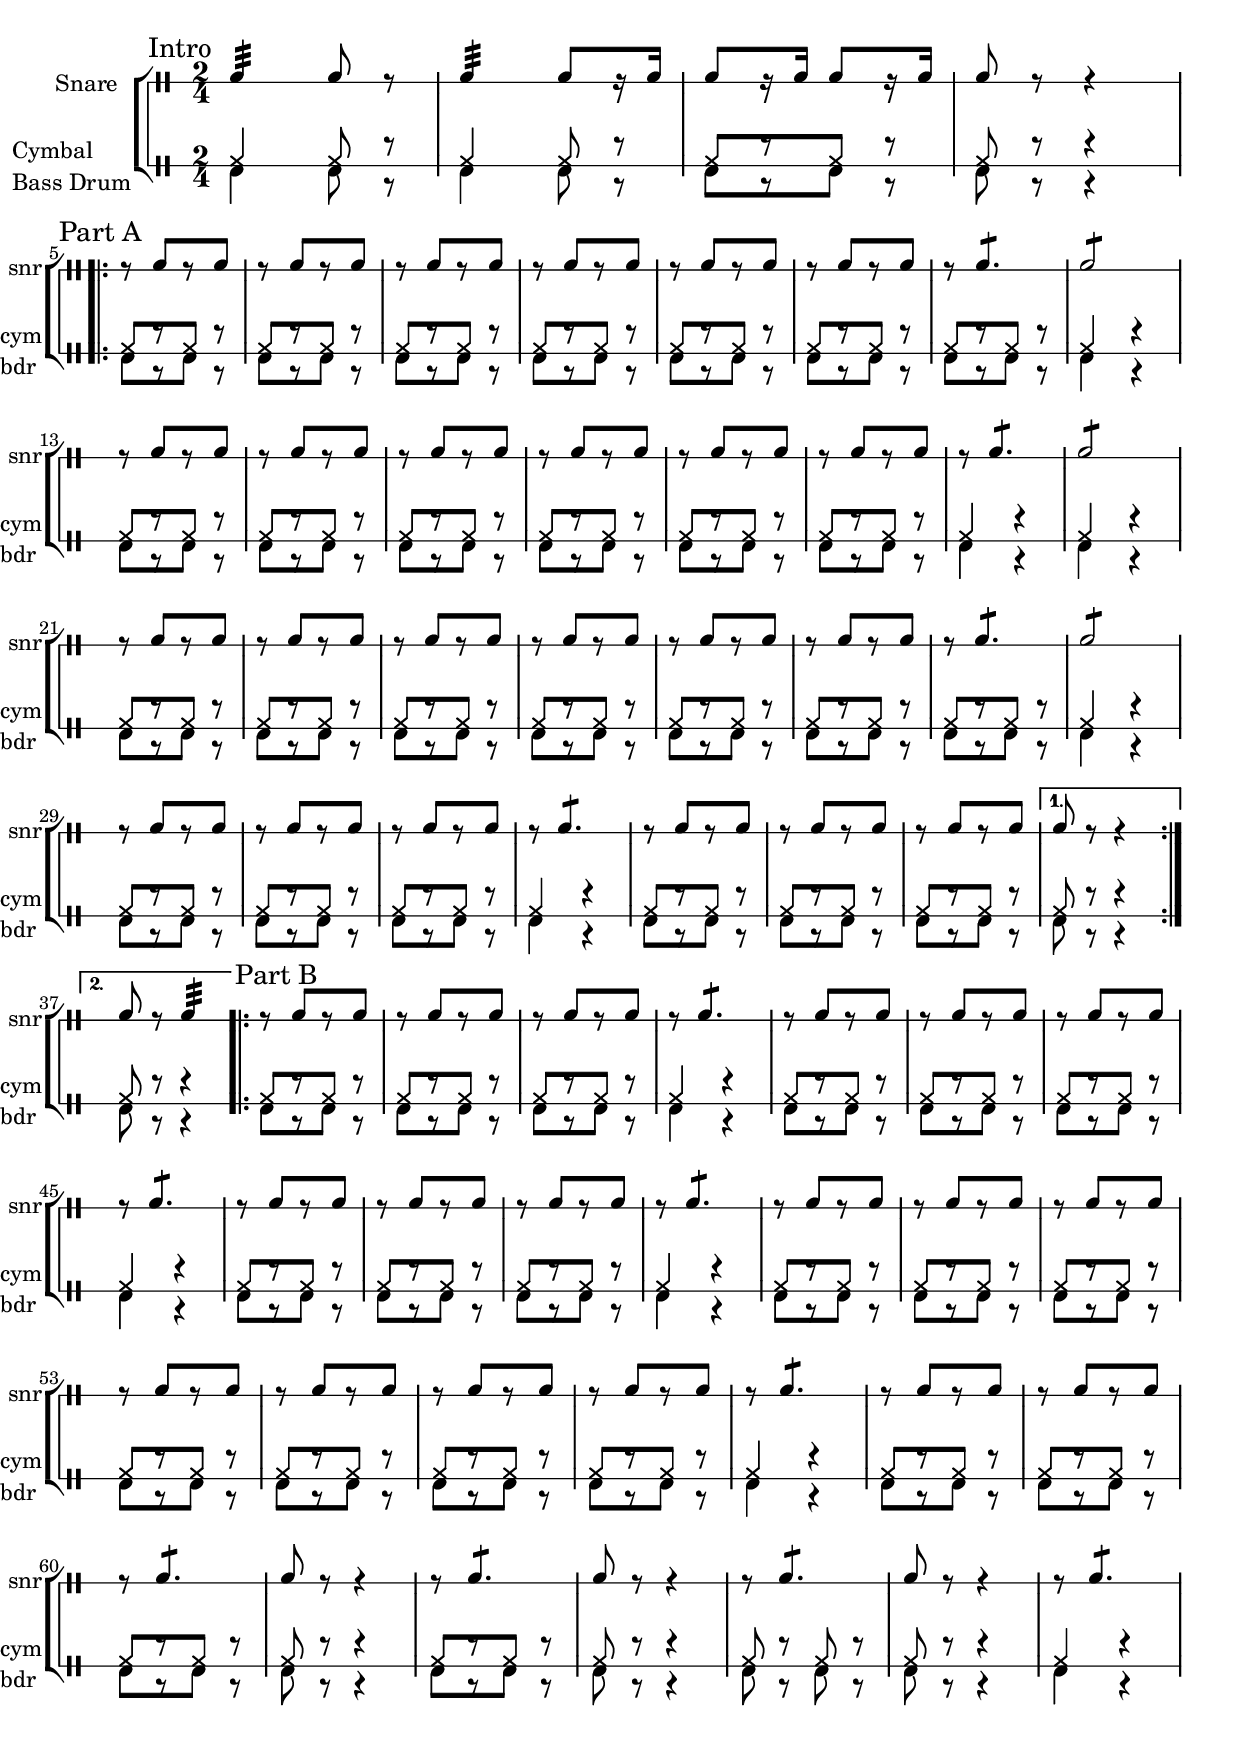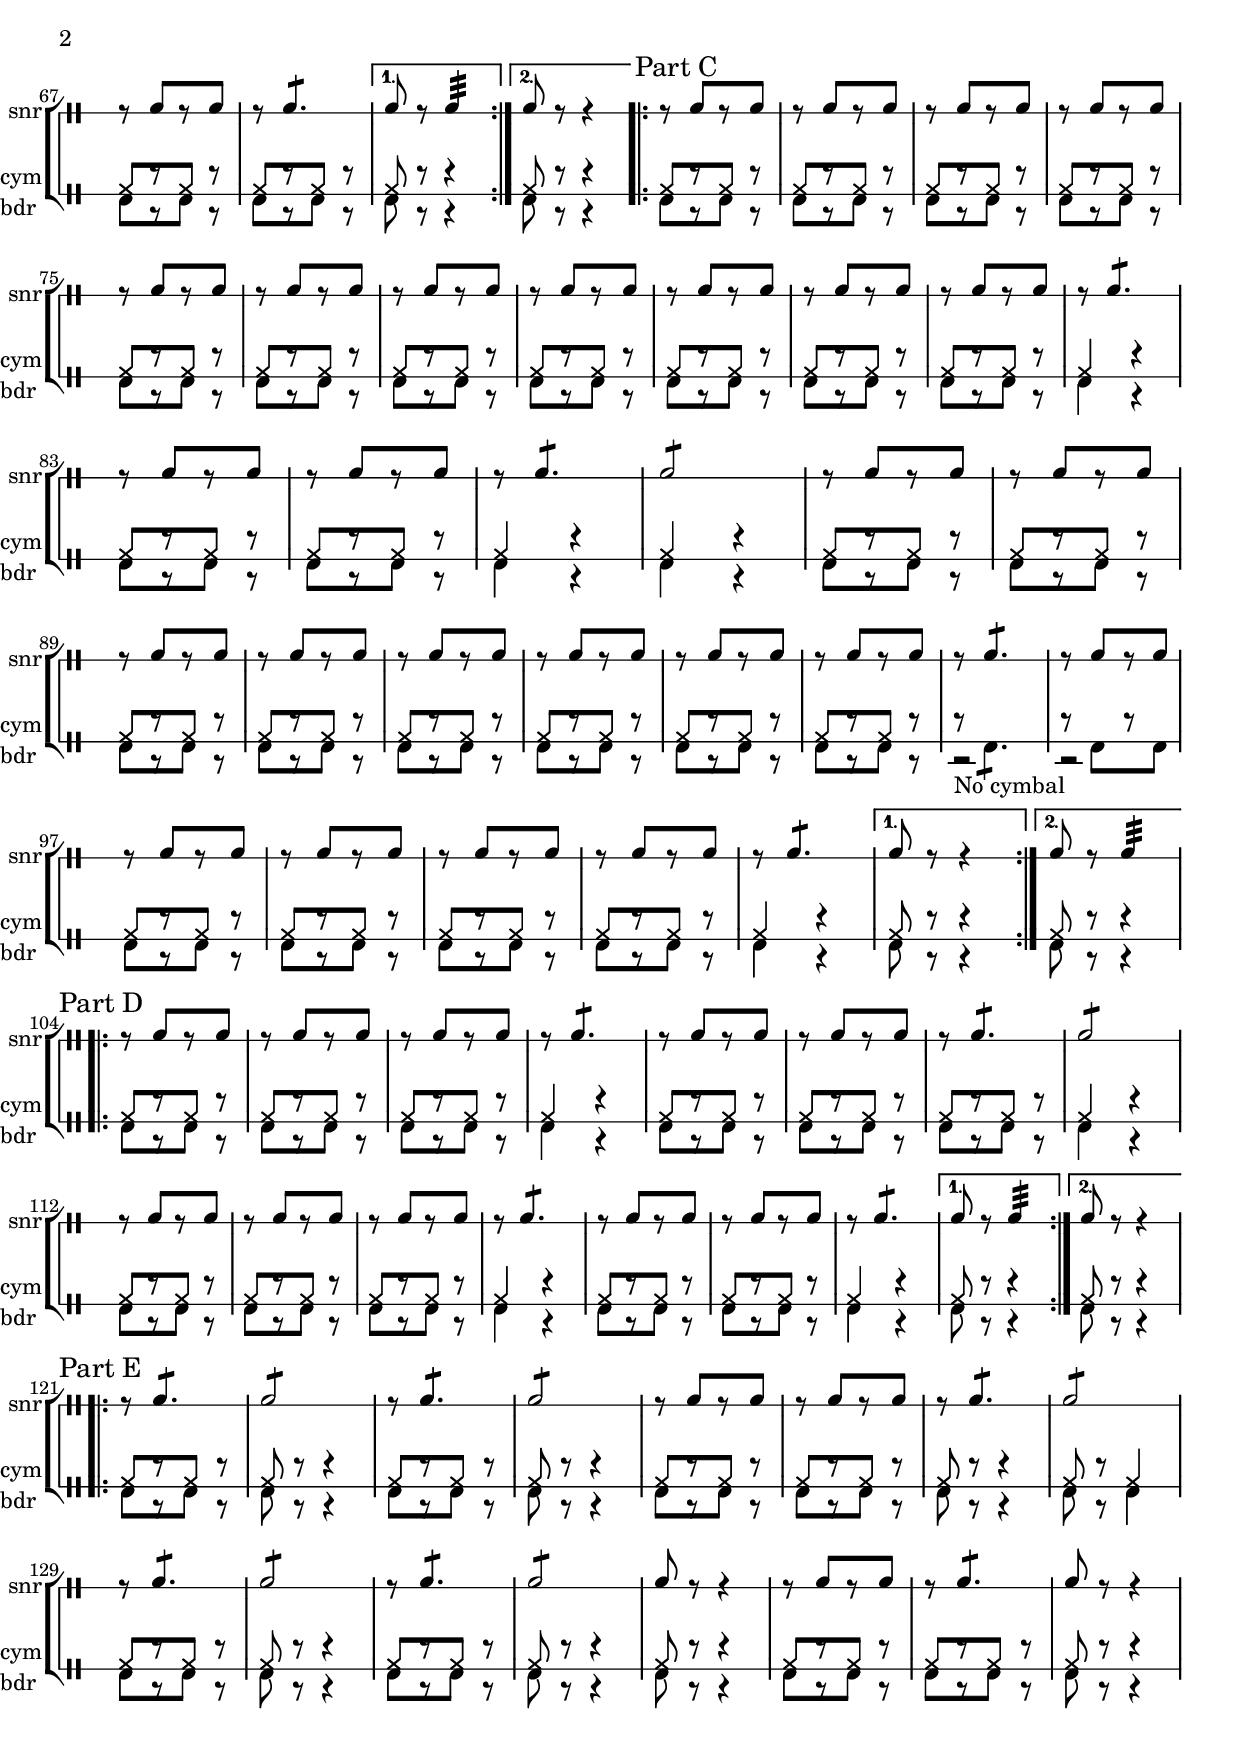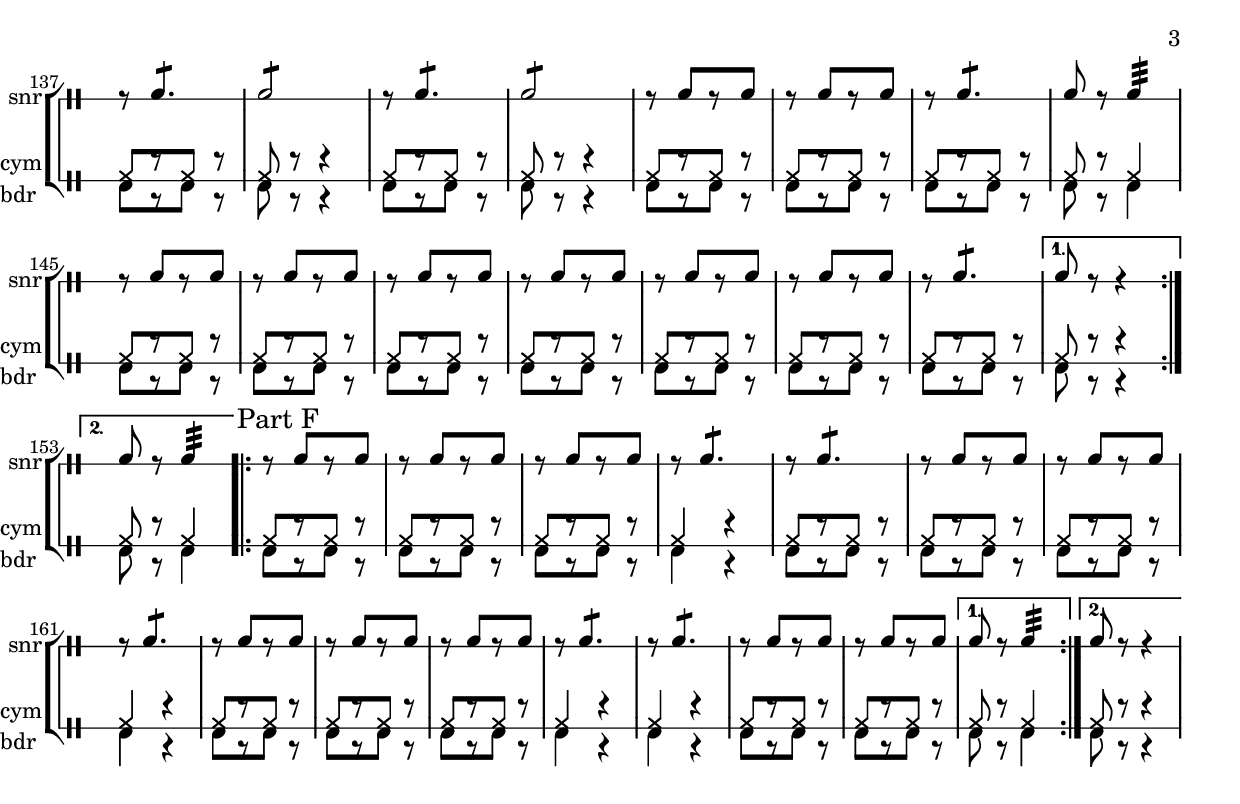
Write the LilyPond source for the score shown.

\version "2.24.0"

\include "helpers.ly"

% Using "about" twice as many beats per line in this file compared to the rest

%{
cymr - ride cymbal
sn - snare
bd - bass drum
%}

snPhBase = {r8 8[ r8 8]}
rpts = #(define-music-function (cnt) (integer?)
  #{
    { \repeat unfold $cnt \snPhBase }
  #}
)

bsPhBase = {8[ r8 8] r8}
rptb = #(define-music-function (cnt) (integer?)
  #{
    { \repeat unfold $cnt \bsPhBase }
  #}
)


snareA = \drummode {
  \sectionLabel "Intro"
  | sn4:32 8 r8 | 4:32 8[ r16 16] | 8[ r16 16] 8[ r16 16] | 8 r8 r4 \break

  \sectionLabel "Part A"
  \repeat volta 2 {
    | \rpts 6 | r8 4.:8 | 2:8 \break
    | \rpts 6 | r8 4.:8 | 2:8 \break
    | \rpts 6 | r8 4.:8 | 2:8 \break
    | \rpts 3 | r8 4.:8 | \rpts 3
  }
  \alternative {
    { 8 r8 r4 \break }
    { 8 r8 4:32 }
  }
}

snareB = \drummode {
  \sectionLabel "Part B"
  \repeat volta 2 {
    | \rpts 3 | r8 4.:8 | \rpts 3 \break
    | r8 4.:8 | \rpts 3 | r8 4.:8 | \rpts 3 \break
    | \rpts 4 | r8 4.:8 | \rpts 2 \break
    | \repeat unfold 3 {r8 4.:8 | 8 r8 r4 } | r8 4.:8 \break
    | \rpts 1 | r8 4.:8
  }
  \alternative {
    { 8 r8 4:32 }
    { 8 r8 r4 }
  }
}

snareC = \drummode {
  \sectionLabel "Part C"
  \repeat volta 2 {
    | \rpts 4 \break
    | \rpts 7 | r8 4.:8 \break
    | \rpts 2 | r8 4.:8 | 2:8 | \rpts 2 \break
    | \rpts 6 | r8 4.:8 | \rpts 1 \break
    | \grace s8 \rpts 4 | r8 4.:8
  }
  \alternative {
    { 8 r8 r4 }
    {8 r8 4:32 \break }
  }
}

snareD = \drummode {
  \sectionLabel "Part D"
  \repeat volta 2 {
    | \rpts 3 | r8 4.:8 | \rpts 2 | r8 4.:8 | 2:8 \break
    | \rpts 3 | r8 4.:8 | \rpts 2 | r8 4.:8
  }
  \alternative {
    { 8 r8 4:32 }
    { 8 r8 r4 \break }
  }
}

snareE = \drummode {
  \sectionLabel "Part E"
  \repeat volta 2 {
    | \rpt 2 { r8 4.:8 | 2:8 } | \rpts 2 | r8 4.:8 | 2:8 \break
    | \rpt 2 { r8 4.:8 | 2:8 } | 8 r8 r4 | \rpts 1 | r8 4.:8 | 8 r8 r4 \break
    | \rpt 2 { r8 4.:8 | 2:8 } | \rpts 2 | r8 4.:8 | 8 r8 4:32 \break
    | \rpts 6 | r8 4.:8
  }
  \alternative {
    { 8 r8 r4 \break }
    { 8 r8 4:32 }
  }
}

snareF = \drummode {
  \sectionLabel "Part F"
  \repeat volta 2 {
    | \rpts 3 | \rpt 2 { r8 4.:8 } | \rpts 2 \break
    | r8 4.:8 | \rpts 3 | \rpt 2 { r8 4.:8 } | \rpts 2
  }
  \alternative {
    { 8 r8 4:32 }
    { 8 r8 r4 }
  }
} % snare


cymbIntro = \drummode { | cymr4 8 r8 | 4 8 r8 | 8[ r8 8] r8 | 8 r8 r4 \break }
bassIntro = \drummode { | bd4 8 r8 | 4 8 r8 | 8[ r8 8] r8 | 8 r8 r4 \break }

bassncymA = \drummode {
  %| bd4 8 r8 | 4 8 r8 | 8[ r8 8] r8 | 8 r8 r4 \break
  \repeat volta 2 {
    | \rptb 7 | 4 r4 \break
    | \rptb 6 | 4 r4 | 4 r4 \break
    | \rptb 7 | 4 r4 \break
    | \rptb 3 | 4 r4 | \rptb 3
  }
  \alternative {
    { 8 r8 r4 \break }
    { 8 r8 r4 }
  }
}

bassncymB = \drummode {
  \repeat volta 2 {
    | \rptb 3 | 4 r4 | \rptb 3 \break
    | 4 r4 | \rptb 3 | 4 r4 | \rptb 3 \break
    | \rptb 4 | 4 r4 | \rptb 2 \break
    | \repeat unfold 2 { 8[ r8 8] r8 | 8 r8 r4 } | 8 r8 8 r8 | 8 r8 r4 | 4 r4 \break
    | \rptb 2
  }
  \alternative {
    { 8 r8 r4 }
    { 8 r8 r4 }
  }
}

bassC = \drummode {
  \repeat volta 2 {
    | \rptb 4 \break
    | \rptb 7 | 4 r4 \break
    | \rptb 2 | 4 r4 | 4 r4 | \rptb 2 \break
    | \rptb 6 | r8 4.:8 | \rpts 1 \break
    | \grace s8 \rptb 4 | 4 r4
  }
  \alternative {
    { 8 r8 r4 }
    { 8 r8 r4 \break }
  }
}
cymC = \drummode {
  \repeat volta 2 {
    | \rptb 4 \break
    | \rptb 7 | 4 r4 \break
    | \rptb 2 | 4 r4 | 4 r4 | \rptb 2 \break
    | \rptb 6 | r2_\markup { "No cymbal" } | r2 \break
    | \grace s8 \rptb 4 | 4 r4
  }
  \alternative {
    { 8 r8 r4 }
    { 8 r8 r4 \break }
  }
}

bassncymD = \drummode {
  \repeat volta 2 {
    | \rptb 3 | 4 r4 | \rptb 3 | 4 r4 \break
    | \rptb 3 | 4 r4 | \rptb 2 | 4 r4
  }
  \alternative {
    { 8 r8 r4 }
    { 8 r8 r4 \break }
  }
}

bassncymE = \drummode {
  \repeat volta 2 {
    | \rpt 2 { \bsPhBase | 8 r8 r4 } | \rptb 2 | 8 r8 r4 | 8 r8 4 \break
    | \rpt 2 { \bsPhBase | 8 r8 r4 } | 8 r8 r4 | \rptb 2 | 8 r8 r4 \break
    | \rpt 2 { \bsPhBase | 8 r8 r4 } | \rptb 3 | 8 r8 4 \break
    | \rptb 7
  }
  \alternative {
    { 8 r8 r4 \break }
    { 8 r8 4 }
  }
}

bassncymF = \drummode {
  \repeat volta 2 {
    | \rptb 3 | 4 r4 | \rptb 3 \break
    | 4 r4 | \rptb 3 | \rpt 2 { 4 r4 } | \rptb 2
  }
  \alternative {
    { 8 r8 4 }
    { 8 r8 r4 }
  }
} % bass and cymbal

#(define mydrums '(
 (bassdrum        default   #f          -1)
 (ridecymbal      cross     #f           1)
))

sgPercussion = \new StaffGroup <<
  \time 2/4
  % \override Score.BarNumber.break-visibility = ##(#f #t #t)
  % \set Score.barNumberVisibility = #(every-nth-bar-number-visible 2)

  \new DrumStaff \with {
      instrumentName = "Snare"
      shortInstrumentName = "snr"
      \override StaffSymbol.line-count = #1
    }
    <<
      \new DrumVoice { \stemUp \snareA \snareB \snareC \snareD \snareE \snareF }
    >>

  \new DrumStaff \with {
      instrumentName = \markup { \column { \line {"Cymbal"} \line {"Bass Drum"} } }
      shortInstrumentName = \markup { \column { \line {"cym"} \line {"bdr"} } }
      \override StaffSymbol.line-count = #1
    }
    <<
      \set DrumStaff.drumStyleTable = #(alist->hash-table mydrums)
      \new DrumVoice { \voiceTwo \stemUp   \cymbIntro \bassncymA \bassncymB \cymC \bassncymD \bassncymE \bassncymF }
      \new DrumVoice { \voiceOne \stemDown \bassIntro \bassncymA \bassncymB \bassC \bassncymD \bassncymE \bassncymF }
    >>
>>

\score {
  \sgPercussion
}